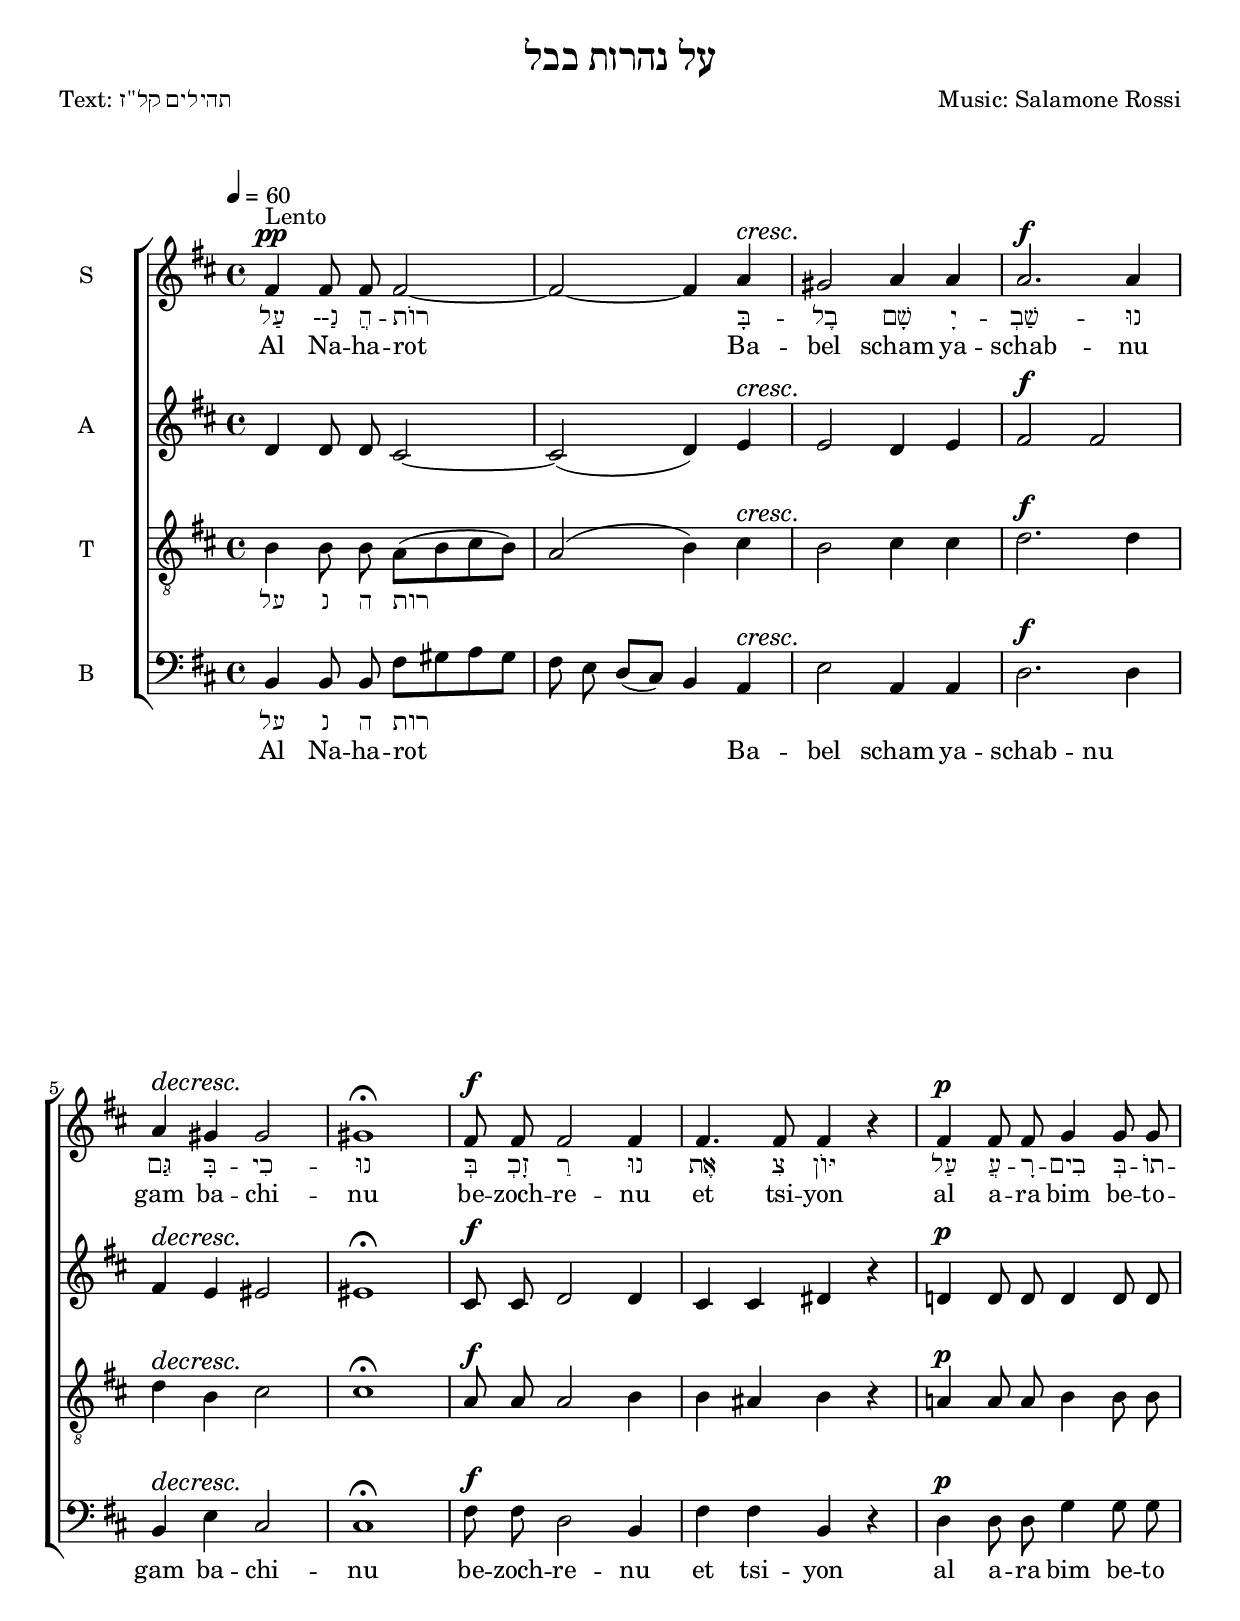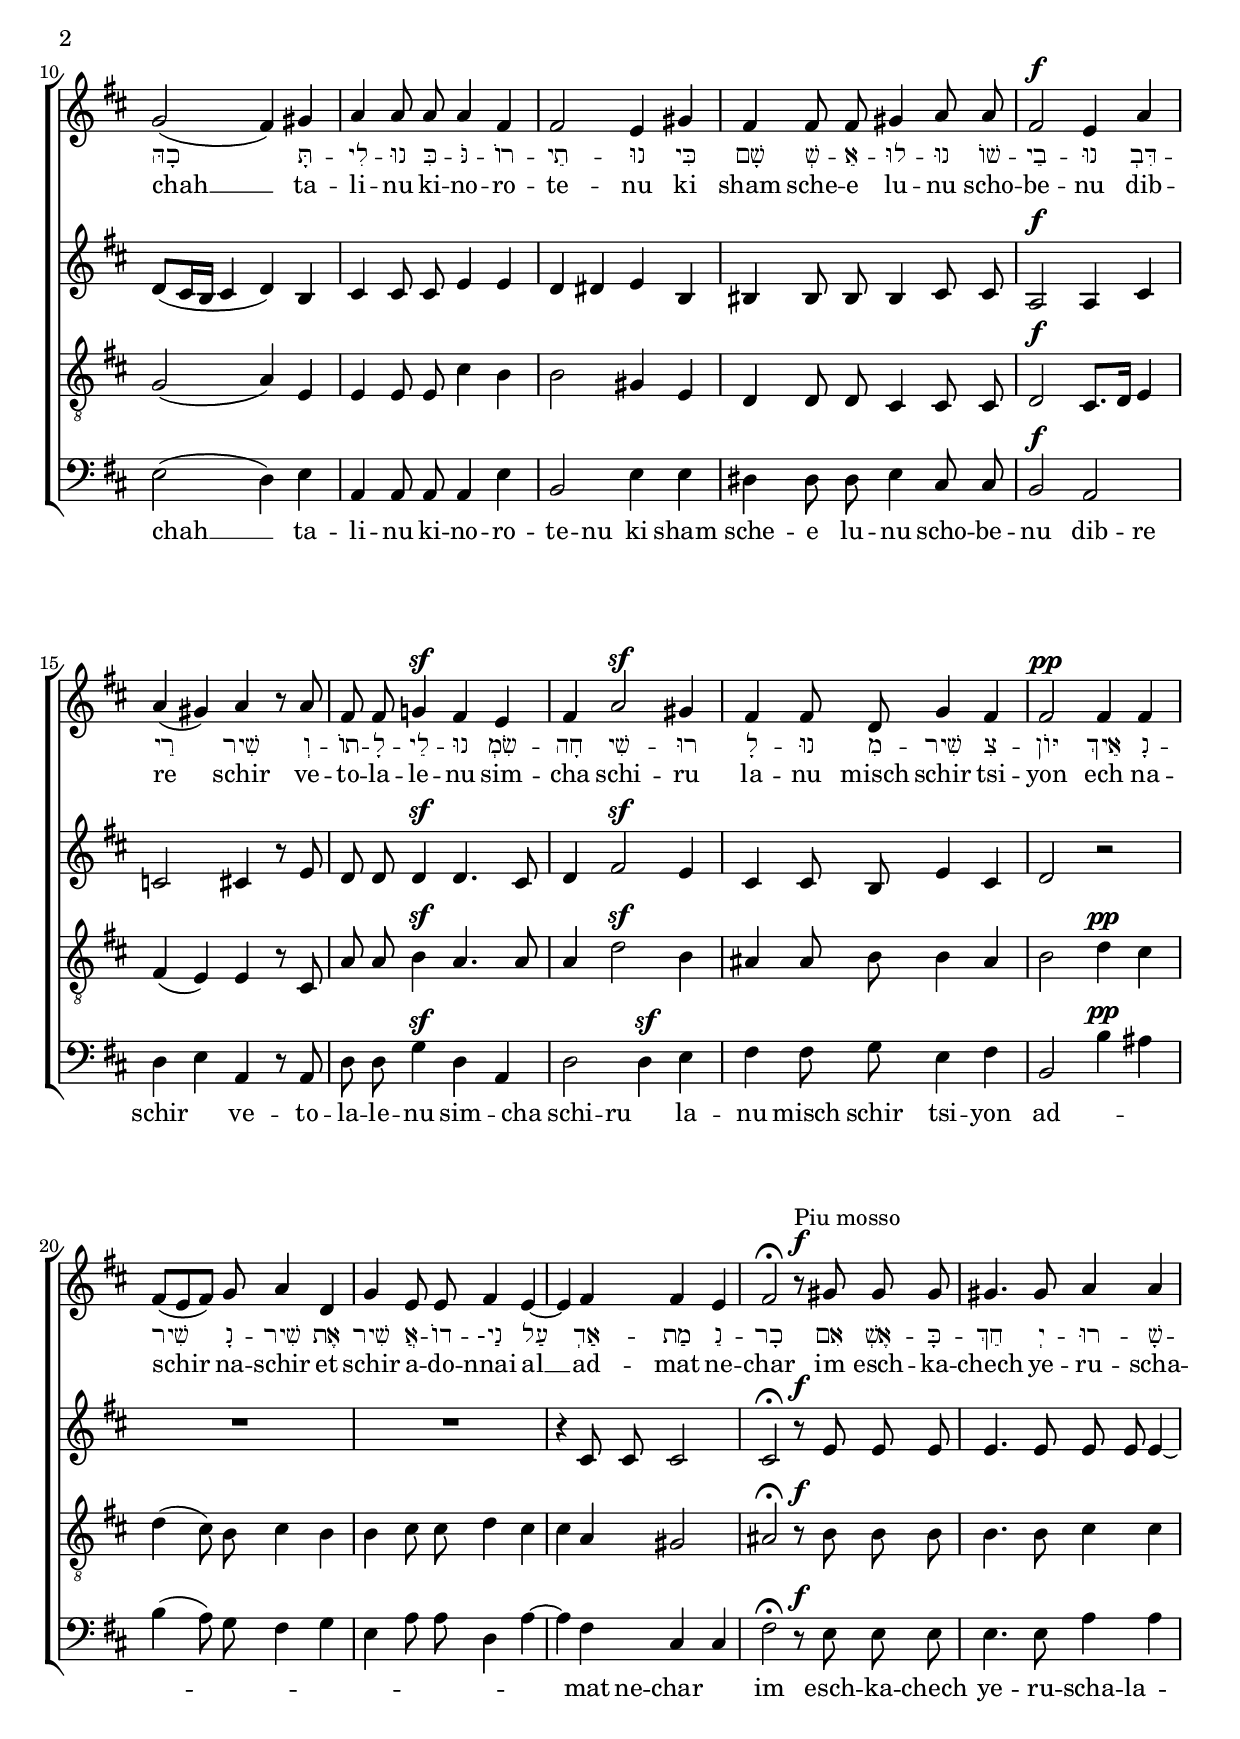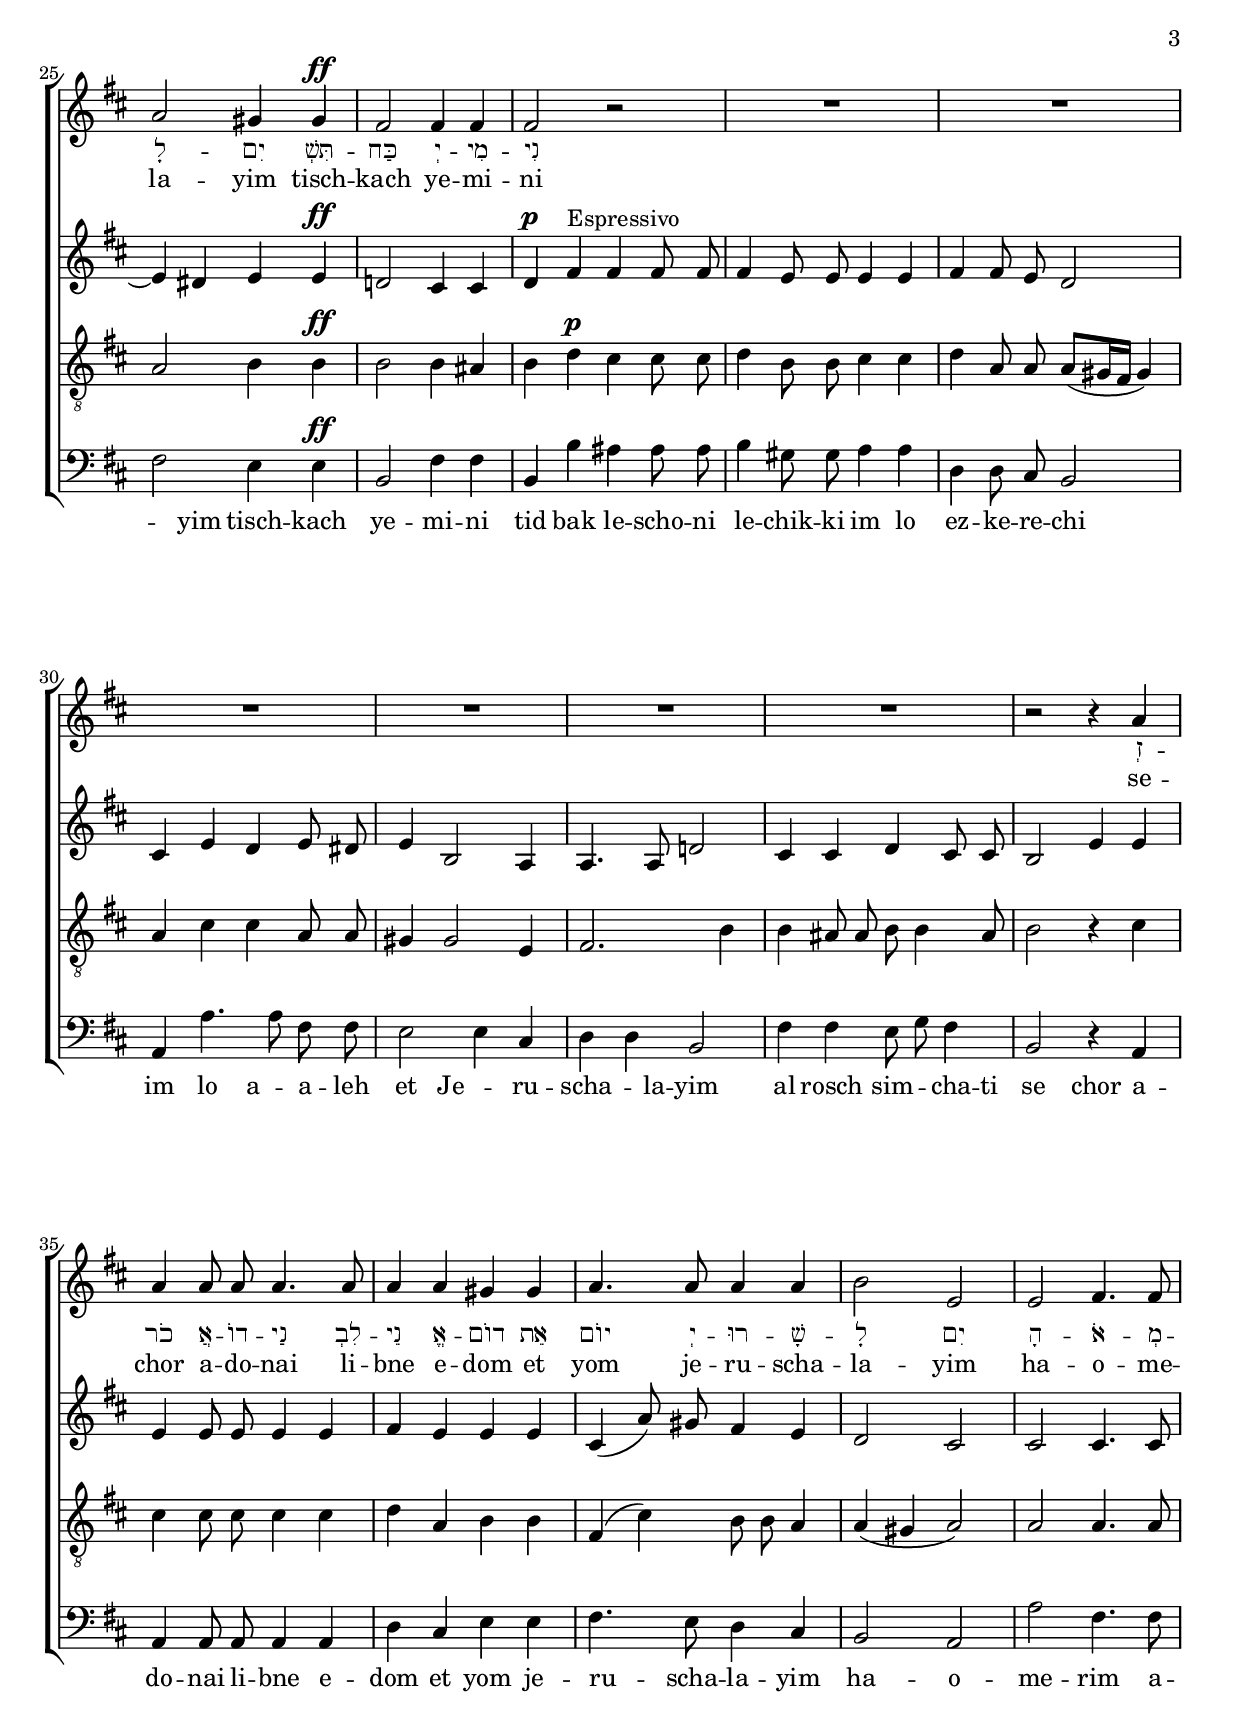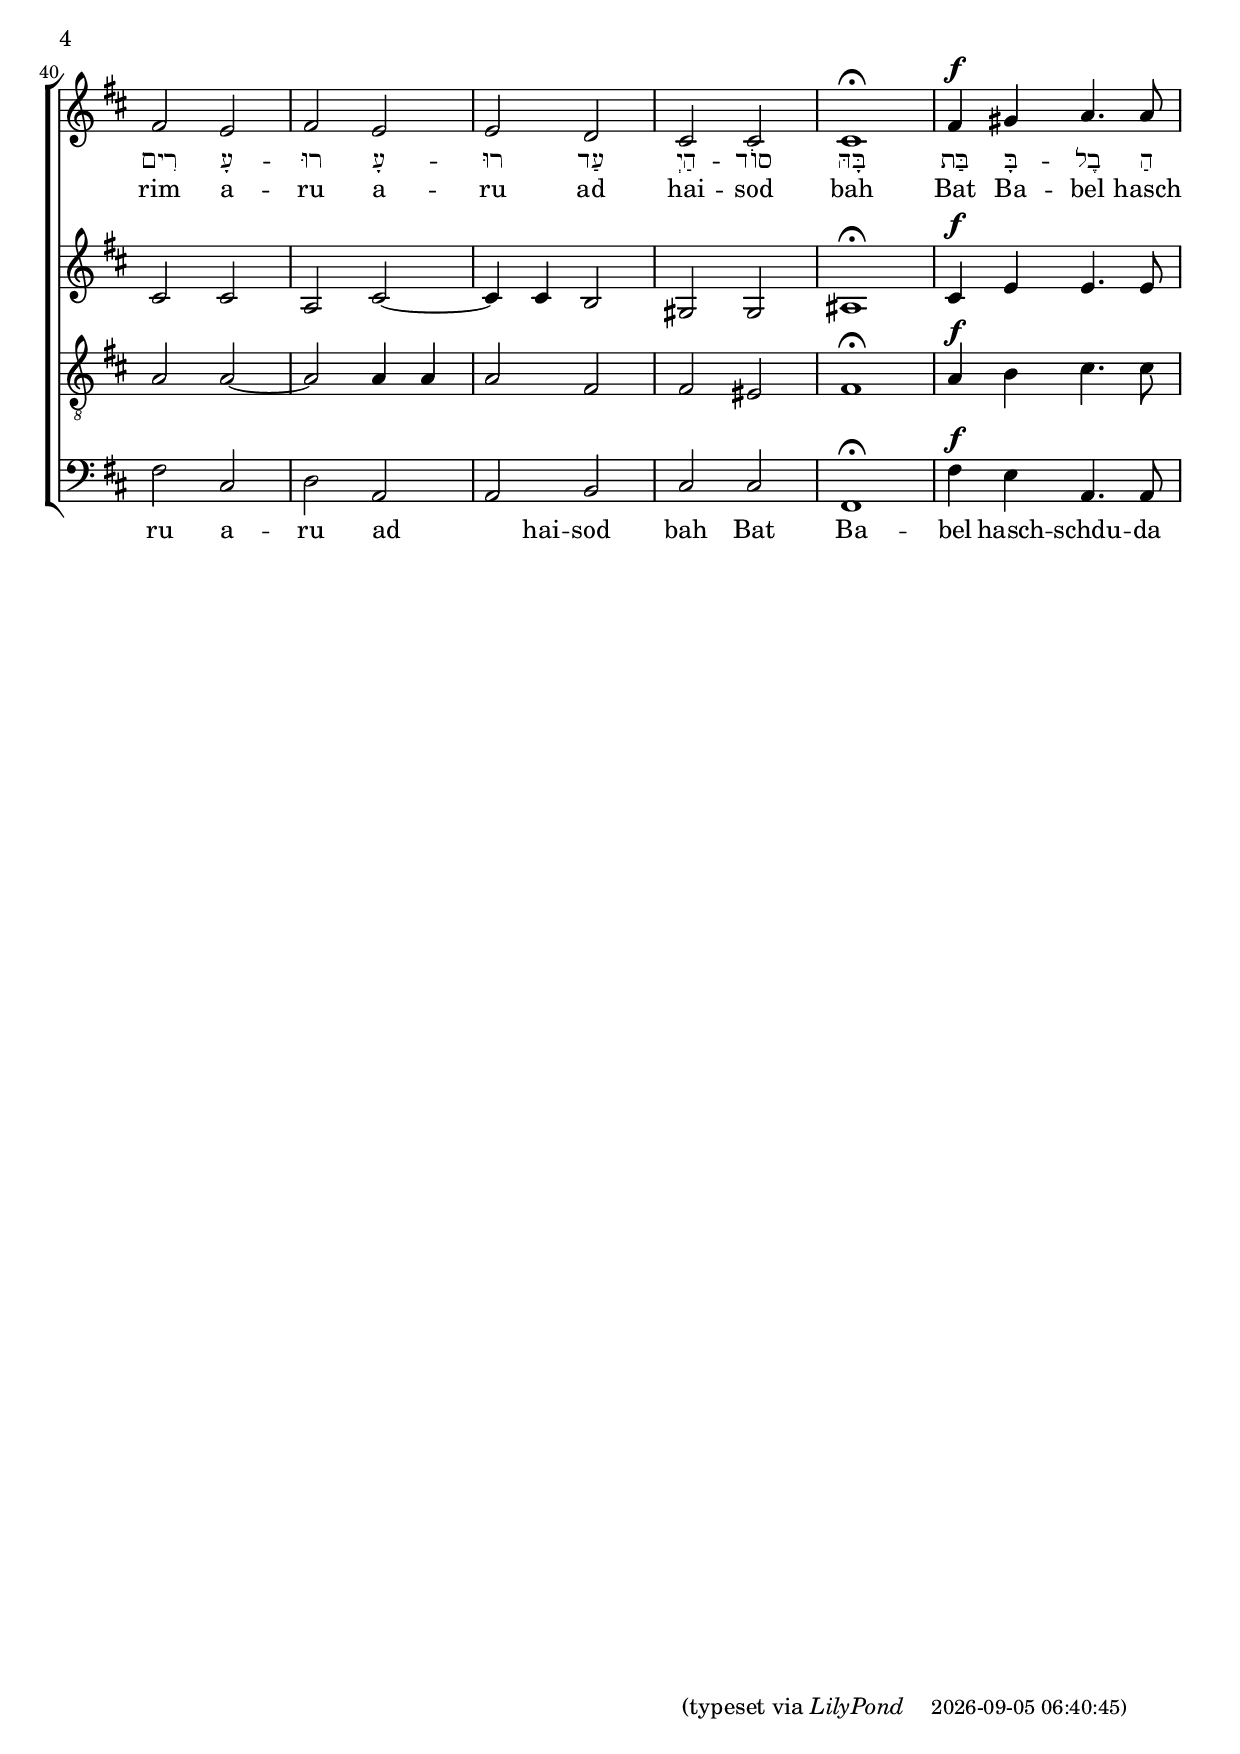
\version "2.22.1"
\include "english.ly"

global = {
  \key b \minor
  \time 4/4
  \tempo 4 = 60
}

% #(define draftbreak "")
#(define draftbreak break)


%%%%%%%%%%%%%%%%%%%%%%%%%%%%%%%%
sopMusic = \relative c' {
  \override DynamicTextSpanner.style = #'none
  \autoBeamOff
  \dynamicUp 
  % page1 system 1
  fs4\pp^\markup{Lento} fs8 fs8 fs2 ~ |
  fs2 ~ fs4 a\cresc |
  gs2 a4 a |
  a2.\f a4 |
\draftbreak
  % page1 system 2
  a4\decresc gs gs2 |
  gs1\fermata |
  fs8\f fs fs2 fs4 |
  fs4.fs8 fs4 r |
  fs4\p fs8 fs g4 g8 g |
\draftbreak
  % page1 system 3
  g2( fs4) gs4 |
  a4 a8 a a4 fs |
  fs2 e4 gs |
  fs4 fs8 fs gs4 a8 a |
  fs2\f e4 a |
\draftbreak
  % page2 system 1
  a4( gs) a r8 a |
  fs8 fs g!4\sf fs e |
  fs4 a2\sf gs4 |
  fs4 fs8 d8 g4 fs |
  fs2\pp fs4 fs |
  % page2 system 2
  fs8[( e fs]) g a4 d, |
  g4 e8 e fs4 e~ |
  e4 fs fs e |
  fs2\fermata r8\f^\markup{Piu mosso} gs8 gs gs |
  gs4. gs8 a4 a |
\draftbreak
  % page2 system 3
  a2 gs4 gs\ff |
  fs2 fs4 fs |
  fs2 r2 |
  R1 |
  R1 |
\draftbreak
  % page2 system 4
  R1 |
  R1 |
  R1 |
  R1 |
  r2 r4 a |
\draftbreak
  % page3 system 1
  a4 a8 a a4. a8 |
  a4 a gs gs |
  a4. a8 a4 a |
  b2 e, |
  e2 fs4. fs8 |
\draftbreak
  % page3 system 2
  fs2 e |
  fs2 e |
  e2 d |
  cs2 cs |
  cs1\fermata |
  fs4\f gs a4. a8 |
  % page3 system 3
  % page3 system 4
}

%%%%%%%%%%%%%%%%%%%%%%%%%%%%%%%%
altMusic = \relative c' {
  \override DynamicTextSpanner.style = #'none
  \autoBeamOff
  \dynamicUp 
  % page1 system 1
  d4 d8 d8 cs2 ~ |
  cs2( d4) e\cresc |
  e2 d4 e |
  fs2\f fs |
  % page1 system 2
  fs4\decresc e es2 |
  es1\fermata |
  cs8\f cs d2 d4 |
  cs4 cs ds r |
  d!4\p d8 d d4 d8 d8 |
  % page1 system 3
  d8[( cs16 b] cs4 d4) b |
  cs4 cs8 cs e4 e |
  d4 ds e b |
  bs4 bs8 bs bs4 cs8 cs8 |
  a2\f a4 cs |
  % page2 system 1
  c2 cs4 r8 e |
  d8 d d4\sf d4. cs8 |
  d4 fs2\sf e4 |
  cs4 cs8 b e4 cs |
  d2 r2 |
  % page2 system 2
  R1 |
  R1 
  r4 cs8 cs cs2 |
  cs2\fermata r8\f e8 e e |
  e4. e8 e e e4~ |
  % page2 system 3
  e4 ds e e\ff |
  d!2 cs4 cs |
  d4\p fs^\markup{Espressivo} fs fs8 fs |
  fs4 e8 e e4 e |
  fs4 fs8 e d2 |
  % page2 system 4
  cs4 e  d e8 ds |
  e4 b2 a4 |
  a4. a8 d!2 |
  cs4 cs d cs8 cs |
  b2 e4 e |
  % page3 system 1
  e4 e8 e e4 e |
  fs4 e e e |
  cs4( a'8) gs fs4 e |
  d2 cs |
  cs2 cs4. cs8 |
  % page3 system 2
  cs2 cs |
  a2 cs~ |
  cs4 cs4 b2 |
  gs2 gs |
  as1\fermata |
  cs4\f e e4. e8 |
  % page3 system 3
  % page3 system 4
}

%%%%%%%%%%%%%%%%%%%%%%%%%%%%%%%%
tenMusic = \relative c' {
  \override DynamicTextSpanner.style = #'none
  \autoBeamOff
  \dynamicUp 
  % page1 system 1
  b4 b8 b8 a8[( b cs b]) |
  a2( b4) cs4\cresc |
  b2 cs4 cs |
  d2.\f d4 |
  % page1 system 2
  d4\decresc b cs2 |
  cs1\fermata
  a8\f a a2 b4 |
  b4 as b r |
  a!4\p a8 a b4 b8 b |
  % page1 system 3
  g2( a4) e4 |
  e4 e8 e cs'4 b |
  b2 gs4 e |
  d4 d8 d cs4 cs8 cs |
  d2\f cs8.[ d16] e4 |
  % page2 system 1
  fs4( e) e r8 cs |
  a'8 a b4\sf a4. a8 |
  a4 d2\sf b4 |
  as4 as8 b b4 as |
  b2 d4\pp cs |
  % page2 system 2
  d4( cs8) b cs4 b |
  b4 cs8 cs d4 cs |
  cs4 a gs2 |
  as2\fermata r8\f b b b |
  b4. b8 cs4 cs |
  % page2 system 3
  a2 b4 b4\ff |
  b2 b4 as |
  b4 d\p cs cs8 cs |
  d4 b8 b cs4 cs |
  d4 a8 a a8[( gs16 fs] gs4) |
  % page2 system 4
  a4 cs cs a8 a |
  gs4 gs2 e4 |
  fs2. b4 |
  b4 as8 as b8 b4 as8 |
  b2 r4 cs |
  % page3 system 1
  cs4 cs8 cs cs4 cs |
  d4 a b b |
  fs4( cs') b8 b a4 |
  a4( gs a2) |
  a2 a4. a8 |
  % page3 system 2
  a2 a2~ |
  a2 a4 a |
  a2 fs2 |
  fs2 es |
  fs1\fermata |
  a4\f b cs4. cs8 |
  % page3 system 3
  % page3 system 4
}

%%%%%%%%%%%%%%%%%%%%%%%%%%%%%%%%
basMusic = \relative c {
  \override DynamicTextSpanner.style = #'none
  \autoBeamOff
  \dynamicUp 
  % page1 system 1
  b4 b8 b8 fs'8[ gs a gs] |
  fs8 e d8[( cs]) b4 a4\cresc |
  e'2 a,4 a |
  d2.\f d4 |
  % page1 system 2
  b4\decresc e cs2 |
  cs1\fermata |
  fs8\f fs d2 b4 |
  fs'4 fs b, r |
  d4\p d8 d g4 g8 g |
  % page1 system 3
  e2( d4) e4 |
  a,4 a8 a a4 e' |
  b2 e4 e |
  ds4 ds8 ds8 e4 cs8 cs |
  b2\f a |
  % page2 system 1
  d4 e a, r8 a |
  d8 d g4\sf d a |
  d2 d4\sf e |
  fs4 fs8 g8 e4 fs |
  b,2 b'4\pp as |
  % page2 system 2
  b4( a8) g fs4 g |
  e4 a8 a d,4 a'~ |
  a4 fs cs cs |
  fs2\fermata r8\f e e e |
  e4. e8 a4 a |
  % page2 system 3
  fs2 e4 e\ff |
  b2  fs'4 fs |
  b,4 b' as as8 as |
  b4 gs8 gs a4 a |
  d,4 d8 cs b2 |
  % page2 system 4
  a4 a'4. a8 fs fs |
  e2 e4 cs |
  d4 d b2 |
  fs'4 fs e8 g fs4 |
  b,2 r4 a |
  % page3 system 1
  a4 a8 a a4 a |
  d4 cs e e |
  fs4. e8 d4 cs |
  b2 a2 |
  a'2 fs4. fs8 |
  % page3 system 2
  fs2 cs |
  d2 a |
  a2 b |
  cs2 cs |
  fs,1\fermata |
  fs'4\f e a,4. a8 |
  % page3 system 3
  % page3 system 4
}

soplyricsText = \lyricmode {

עַל נַ--  הֲ -- רוֹת בָּ -- בֶל שָׁם יָ -- שַׁבְ -- נוּ גַּם בָּ -- כִי -- נוּ
 בְּ    זָכְ    רֵ    נוּ אֶת צִ    יּוֹן 
עַל עֲ -- רָ -- בִים בְּ -- תוֹ -- כָהּ תָּ -- לִי -- נוּ כִּ -- נֹּ -- רוֹ -- תֵי -- נוּ
כִּי שָׁם שְׁ -- אֵ -- לוּ -- נוּ שׁוֹ -- בֵי -- נוּ דִּבְ -- רֵי
  שִׁיר וְ -- תוֹ -- לָ -- לֵי -- נוּ שִׂמְ -- חָה
שִׁי -- רוּ לָ -- נוּ מִ -- שִּׁיר צִ -- יּוֹן
אֵיךְ נָ -- שִׁיר נָ -- שִׁיר אֶת שִׁיר אֲ -- דוֹ -- נַי- עַל אַדְ -- מַת נֵ -- כָר
אִם אֶשְׁ -- כָּ -- חֵךְ יְ -- רוּ -- שָׁ -- לִָ -- יִם תִּשְׁ -- כַּח יְ -- מִי -- נִי

%%  תִּדְ -- בַּק לְ -- שׁוֹ -- נִי לְ -- חִ -- כִּי אִם לֹא אֶזְ -- כְּ -- רֵ -- כִי
%%  אִם לֹא אַ -- עֲ -- לֶה אֶת יְ -- רוּ -- שָׁ -- לִַ -- יִם עַל רֹאשׁ שִׂמְ -- חָ -- תִי
זְ -- כֹר  אֲ -- דוֹ -- נַי לִבְ -- נֵי אֱ -- דוֹם אֵת יוֹם יְ -- רוּ -- שָׁ -- לִָ יִם
הָ -- אֹ -- מְ -- רִים עָ -- רוּ עָ -- רוּ עַד הַיְ -- סוֹד בָּהּ
בַּת בָּ -- בֶל הַ -- שְּׁדוּ -- דָה אַשְׁ -- רֵי שֶׁ -- יְ -- שַׁ -- לֶּם לָךְ
   אֶת גְּ -- מוּ -- לֵךְ שֶׁ -- גָּ -- מַלְתְּ לָ -- נוּ
אַשְׁ -- רֵי שֶׁ -- יֹּא -- חֵז וְ -- נִ -- פֵּץ אֶת עֹ -- לָ -- לַ -- יִךְ אֶל הַ -- סָּ -- לַע 

  % LTR
}

altlyricsText = \lyricmode {


  % LTR
}

tenlyricsText = \lyricmode {

על נ ה רות

  % LTR
}

baslyricsText = \lyricmode {

על נ ה רות

  % LTR
}


soplyricsLatinText = \lyricmode {
  Al Na -- ha -- rot Ba -- bel scham ya -- schab -- nu
  gam ba -- chi -- nu  be -- zoch -- re -- nu et tsi -- yon
    al a -- ra bim be -- to --
  chah __ ta -- li -- nu ki -- no -- ro -- te -- nu  ki 
    sham sche -- e lu -- nu scho -- be -- nu dib --
  re schir ve -- to -- la -- le -- nu  sim -- cha  schi -- ru la -- nu
    misch schir tsi -- yon ech na --
  schir na -- schir et schir a -- do -- nnai al __ ad -- mat ne -- char
    im esch -- ka -- chech ye -- ru -- scha --
  la -- yim  tisch -- kach ye -- mi -- ni
                                               se --
  chor a -- do -- nai  li -- bne e -- dom et yom je -- ru -- scha -- la -- yim
    ha -- o -- me --
  rim a -- ru a -- ru ad hai -- sod  bah
    Bat  Ba -- bel hasch --
  schdu -- da asch -- re sche -- ye scha -- llem lach et ge -- mu -- lech
    schef -- ga -- malt la -- nu asch --
  re sche -- ya -- chez ve -- nip -- pets et o -- la -- la -- yich
    el has -- sa -- la
}

altlyricsLatinText = \lyricmode {
 Al Na -- ha -- rot Ba -- bel scham ya -- schab -- nu
 gam ba -- chi -- nu  be -- zoch -- re -- nu et tsi -- yon
    al a -- ra bim be -- to
  chah __ ta -- li -- nu ki -- no -- ro -- te -- nu  ki 
    sham sche -- e lu -- nu scho -- be -- nu dib --
  re schir ve -- to -- la -- le -- nu  sim -- cha  schi -- ru la -- nu
    misch schir tsi -- yon 
       ad -- mat ne -- char
    im esch -- ka -- chech ye -- ru -- scha --
  la -- _ yim  tisch -- kach ye -- mi -- ni tid bak le -- scho -- ni 
    le -- chik -- ki  im lo ez -- ke -- re -- chi
  im lo a -- a -- leh et Je -- ru -- scha -- la -- yim
    al rosch sim -- cha -- ti se
  chor a -- do -- nai  li -- bne e -- dom et yom je -- ru -- scha -- la -- yim
    ha -- o -- me --
  rim a -- ru a -- ru ad hai -- sod  bah
    Bat  Ba -- bel hasch --
  schdu -- da asch -- re sche -- ye scha -- llem lach et ge -- mu -- lech
    schef -- ga -- malt la -- nu asch --
  re sche -- ya -- chez ve -- nip -- pets et o -- la -- la -- yich
    el has -- sa -- la
}

tenlyricsLatinText = \lyricmode {
 Al Na -- ha -- rot _ Ba -- bel scham ya -- schab -- nu
 gam ba -- chi -- nu  be -- zoch -- re -- nu et tsi -- ton
    al a -- ra bim be -- to
  chah __ ta -- li -- nu ki -- no -- ro -- te -- nu  ki 
    sham sche -- e lu -- nu scho -- be -- nu dib --
  re schir ve -- to -- la -- le -- nu  sim -- cha  schi -- ru la -- nu
    misch schir tsi -- yon ech na --
  schir na -- schir et schir a -- do -- nnai al  ad -- mat ne -- char
    im esch -- ka -- chech ye -- ru -- scha --
  la -- yim  tisch -- kach ye -- mi -- ni tid bak le -- scho -- ni 
    le -- chik -- ki  im lo ez -- ke -- re -- chi
  im lo a -- a -- leh et Je -- ru -- scha -- la -- yim
    al rosch sim -- cha -- ti se
  chor a -- do -- nai  li -- bne e -- dom et yom
     je -- ru -- scha -- la~__~-__-~yim
    ha -- o -- me --
  rim a -- ru a -- ru ad hai -- sod  bah
    Bat  Ba -- bel hasch --
  schdu -- da asch -- re sche -- ye scha -- llem lach et ge -- mu -- lech
    schef -- ga -- malt la -- nu asch --
  re sche -- ya -- chez ve -- nip -- pets et o -- la -- la -- yich
    el has -- sa -- la
}

baslyricsLatinText = \lyricmode {
 Al Na -- ha -- rot na -- ha rot _ Ba -- bel scham ya -- schab -- nu
 gam ba -- chi -- nu  be -- zoch -- re -- nu et tsi -- ton
    al a -- ra bim be -- to
  chah __ ta -- li -- nu ki -- no -- ro -- te -- nu  ki 
    sham sche -- e lu -- nu scho -- be -- nu dib --
  re schir ve -- to -- la -- le -- nu  sim -- cha  schi -- ru la -- nu
    misch schir tsi -- yon ech na --
  schir na -- schir et schir a -- do -- nnai al  ad -- mat ne -- char
    im esch -- ka -- chech ye -- ru -- scha --
  la -- yim  tisch -- kach ye -- mi -- ni tid bak le -- scho -- ni 
    le -- chik -- ki  im lo ez -- ke -- re -- chi
  im lo a -- a -- leh et Je -- ru -- scha -- la -- yim
    al rosch sim -- cha -- ti se
  chor a -- do -- nai  li -- bne e -- dom et yom
     je -- ru -- scha -- la -- yim
    ha -- o -- me --
  rim a -- ru a -- ru ad hai -- sod  bah
    Bat  Ba -- bel hasch --
  schdu -- da asch -- re sche -- ye scha -- llem lach et ge -- mu -- lech
    schef -- ga -- malt la -- nu asch --
  re sche -- ya -- chez ve -- nip -- pets et o -- la -- la -- yich
    el has -- sa -- la
}


\header {
  title = "על נהרות בבל"
  poet = "Text: תהילים קל\"ז"
  composer = "Music: Salamone Rossi"
  % Do not display the tagline for this book
  % tagline = ##f
}

\paper{
  #(set-paper-size "a4")

  system-system-spacing.basic-distance = #8

  oddFooterMarkup = \markup {
      \hspace #60
      \on-the-fly #last-page { (typeset via \italic "LilyPond"
      \small \typewriter
      \hspace #2
      \small
      \simple #(strftime "%Y-%m-%d %H:%M:%S)" (localtime (current-time)))
      }
  }
  evenFooterMarkup = \oddFooterMarkup
}

\layout { 
  \context { 
    \Lyrics
    \override  LyricHyphen #'minimum-distance = #0.8 
  } 
}

\score {
  <<
    \new ChoirStaff <<

      \new Staff = "sop" <<
        \new Voice = "sopranos" {
          \set Staff.instrumentName = "S"
          <<
             % \stemUp
               \global \sopMusic
          >>
        }
      >>
      \new Lyrics = "soplyrics"
\new Lyrics = "soplyricsLatin"
\new Lyrics = "soplyricsTwo"
\new Lyrics = "soplyricsLatinTwo"


      \new Staff = "alt" <<
        \new Voice = "altos" {
          \set Staff.instrumentName = "A"
          <<
             % \stemUp
               \global \altMusic
          >>
        }
      >>
      \new Lyrics = "altlyrics"
\new Lyrics = "altlyricsTwo"


      \new Staff = "ten" <<
        \clef "G_8"
        \new Voice = "tenors" {
          \set Staff.instrumentName = "T"
          <<
               \global \tenMusic
          >>
        }
      >>
      \new Lyrics = "tenlyrics"
\new Lyrics = "tenlyricsLatin"
\new Lyrics = "tenlyricsTwo"
\new Lyrics = "tenlyricsLatinTwo"


      \new Staff = "bas" <<
        \clef bass
        \new Voice = "basses" {
          \set Staff.instrumentName = "B"
          <<
               \global \basMusic
          >>
        }
      >>
      \new Lyrics = "baslyricsLatin"
\new Lyrics = "baslyricsLatinTwo"

            \context Lyrics = "soplyrics" {
        \lyricsto "sopranos" {
          \soplyricsText
        }
      }
      \context Lyrics = "altlyrics" {
        \lyricsto "altos" {
          \altlyricsText
        }
      }
      \context Lyrics = "tenlyrics" {
        \lyricsto "tenors" {
          \tenlyricsText
        }
      }
      \context Lyrics = "baslyrics" {
        \lyricsto "basses" {
          \baslyricsText
        }
      }


      \context Lyrics = "soplyricsLatin" {
        \lyricsto "sopranos" {
          \soplyricsLatinText
        }
      }
      \context Lyrics = "altlyricsLatin" {
        \lyricsto "altos" {
          \altlyricsLatinText
        }
      }



    >>
  >>

  \header { }

  \layout {
    % $(layout-set-staff-size 17)
    % \override LyricText #'font-size = #1.81
    \context {
      \Staff
    }
  }
}

\score {
  \unfoldRepeats
  <<
    \new ChoirStaff <<

      \new Staff = "sop" <<
	% \set Staff.midiInstrument = #"piccolo"
        \new Voice = "sopranos" {
          \set Staff.instrumentName = "S"
          <<
             % \stemUp
               \global \sopMusic
          >>
        }
      >>

      \new Staff = "alt" <<
	\set Staff.midiInstrument = #"oboe"
        \new Voice = "altos" {
          \set Staff.instrumentName = "A"
          <<
             % \stemUp
               \global \altMusic
          >>
        }
      >>

      \new Staff = "ten" <<
	\set Staff.midiInstrument = #"cello"
        \clef "G_8"
        \new Voice = "tenors" {
          \set Staff.instrumentName = "T"
          <<
               \global \tenMusic
          >>
        }
      >>

      \new Staff = "bas" <<
	\set Staff.midiInstrument = #"bassoon"
        \clef bass
        \new Voice = "basses" {
          \set Staff.instrumentName = "B"
          <<
               \global \basMusic
          >>
        }
      >>

    >>
  >>

  \header { }

  \midi {
    \context {
      \Score
    }
  }
}
